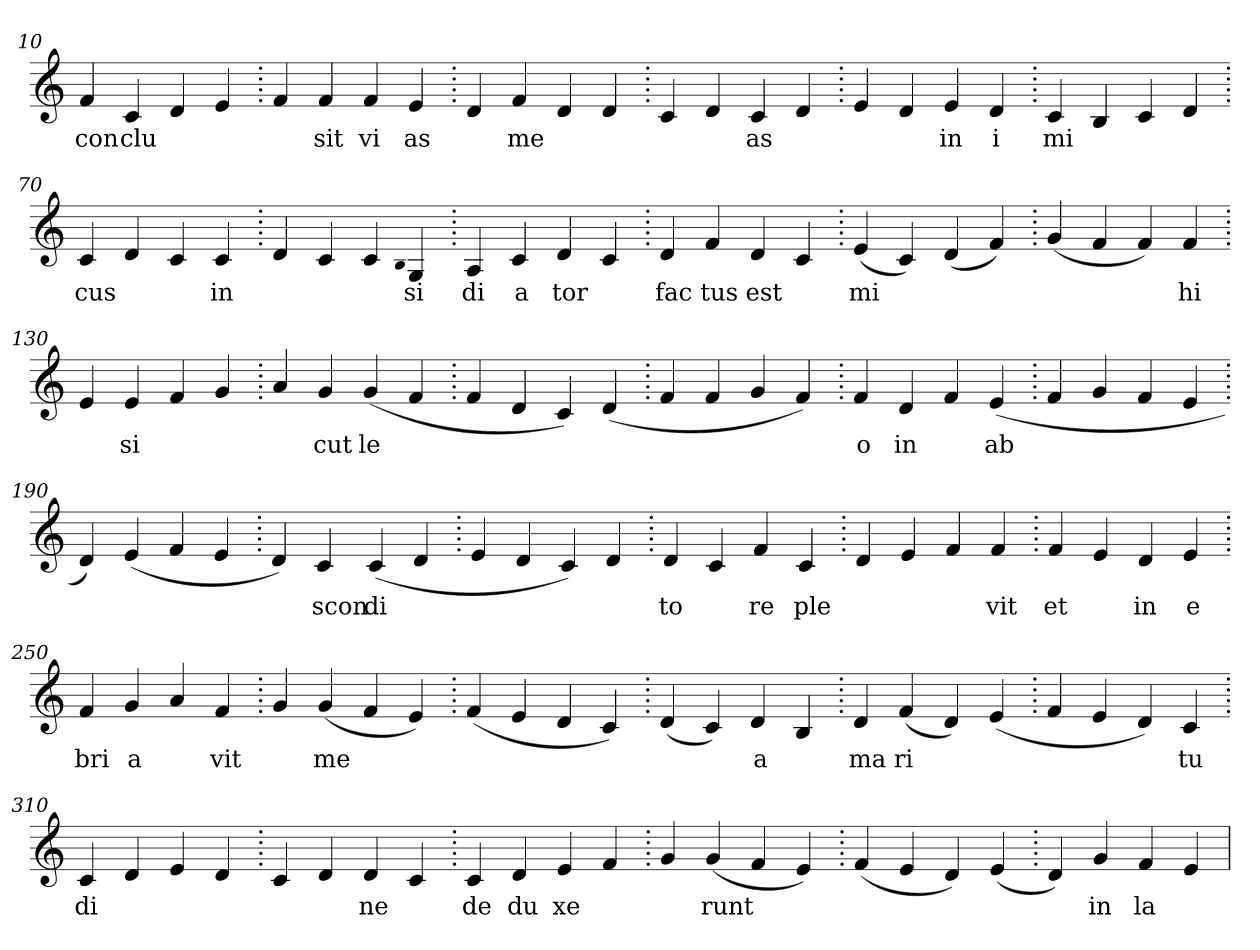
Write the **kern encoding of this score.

**kern	**text
*part1	*part1
*staff1	*staff1
*clefG2	*
=10.	=10.
4f	con
4c	clu
4d	.
4e	.
=20.	=20.
4f	.
4f	sit
4f	vi
4e	as
=30.	=30.
4d	.
4f	me
4d	.
4d	.
=40.	=40.
4c	.
4d	.
4c	as
4d	.
=50.	=50.
4e	.
4d	.
4e	in
4d	i
=60.	=60.
4c	mi
4B	.
4c	.
4d	.
=70.	=70.
4c	cus
4d	.
4c	.
4c	in
=80.	=80.
4d	.
4c	.
4c	.
qqB	.
4G	si
=90.	=90.
4A	di
4c	a
4d	tor
4c	.
=100.	=100.
4d	fac
4f	tus
4d	est
4c	.
=110.	=110.
(>4e	mi
4c)	.
(>4d	.
4f)	.
=120.	=120.
(>4g	.
4f	.
4f)	.
4f	hi
=130.	=130.
4e	.
4e	si
4f	.
4g	.
=140.	=140.
4a	.
4g	cut
(>4g	le
4f	.
=150.	=150.
4f	.
4d	.
4c)	.
(>4d	.
=160.	=160.
4f	.
4f	.
4g	.
4f)	.
=170.	=170.
4f	o
4d	in
4f	.
(>4e	ab
=180.	=180.
4f	.
4g	.
4f	.
4e	.
=190.	=190.
4d)	.
(>4e	.
4f	.
4e	.
=200.	=200.
4d)	.
4c	scon
(>4c	di
4d	.
=210.	=210.
4e	.
4d	.
4c)	.
4d	.
=220.	=220.
4d	to
4c	.
4f	re
4c	ple
=230.	=230.
4d	.
4e	.
4f	.
4f	vit
=240.	=240.
4f	et
4e	.
4d	in
4e	e
=250.	=250.
4f	bri
4g	a
4a	.
4f	vit
=260.	=260.
4g	.
(>4g	me
4f	.
4e)	.
=270.	=270.
(>4f	.
4e	.
4d	.
4c)	.
=280.	=280.
(>4d	.
4c)	.
4d	a
4B	.
=290.	=290.
4d	ma
(>4f	ri
4d)	.
(>4e	.
=300.	=300.
4f	.
4e	.
4d)	.
4c	tu
=310.	=310.
4c	di
4d	.
4e	.
4d	.
=320.	=320.
4c	.
4d	.
4d	ne
4c	.
=330.	=330.
4c	de
4d	du
4e	xe
4f	.
=340.	=340.
4g	.
(>4g	runt
4f	.
4e)	.
=350.	=350.
(>4f	.
4e	.
4d)	.
(>4e	.
=360.	=360.
4d)	.
4g	in
4f	la
4e	.
=	=
*-	*-
